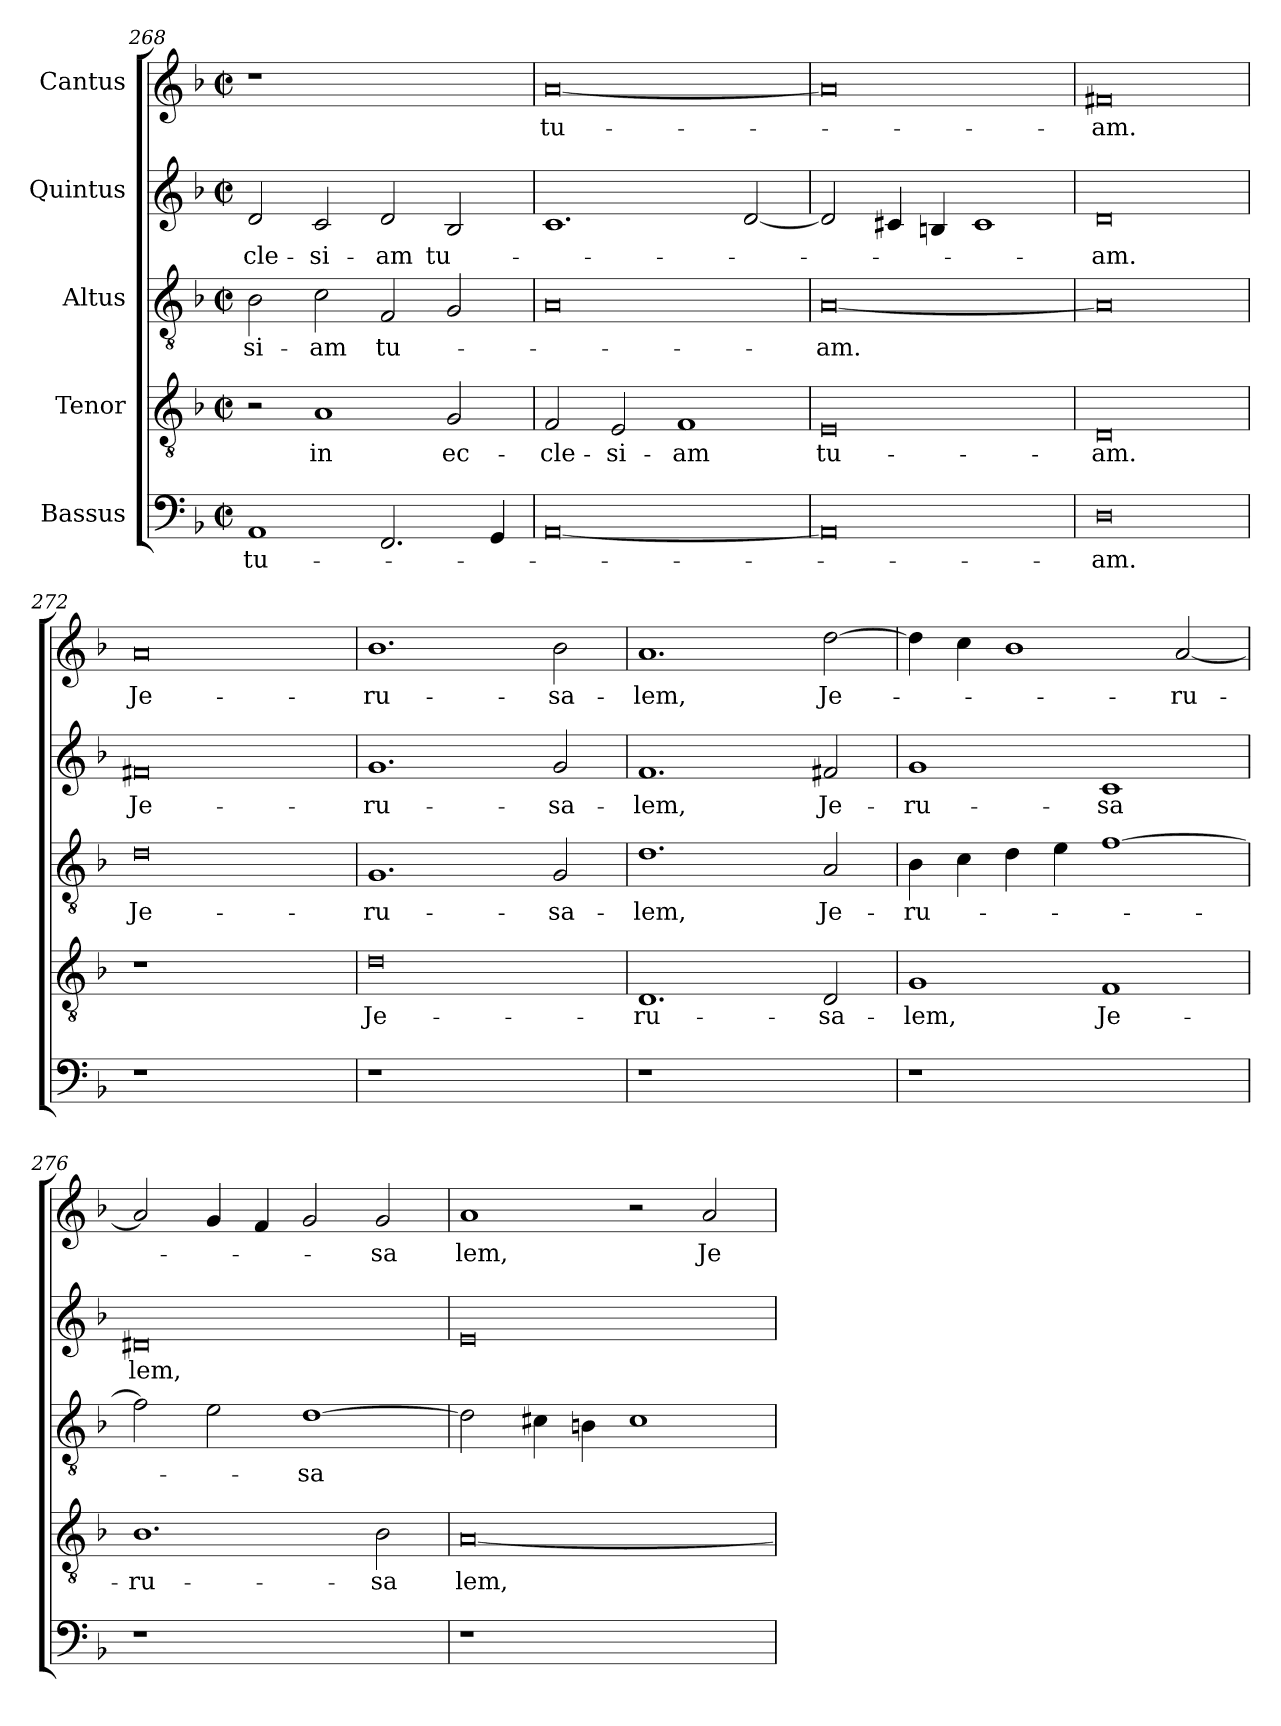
**kern	**text	**kern	**text	**kern	**text	**kern	**text	**kern	**text
*part5	*part5	*part4	*part4	*part3	*part3	*part2	*part2	*part1	*part1
*staff5	*staff5	*staff4	*staff4	*staff3	*staff3	*staff2	*staff2	*staff1	*staff1
*I"Bassus	*	*I"Tenor	*	*I"Altus	*	*I"Quintus	*	*I"Cantus	*
*clefF4	*	*clefGv2	*	*clefGv2	*	*clefG2	*	*clefG2	*
*k[b-]	*	*k[b-]	*	*k[b-]	*	*k[b-]	*	*k[b-]	*
*F:	*	*F:	*	*F:	*	*F:	*	*F:	*
*M2/2	*	*M2/2	*	*M2/2	*	*M2/2	*	*M2/2	*
*met(c|)	*	*met(c|)	*	*met(c|)	*	*met(c|)	*	*met(c|)	*
=268	=268	=268	=268	=268	=268	=268	=268	=268	=268
!	!LO:LY:b	!	!	!	!LO:LY:b	!	!LO:LY:b	!	!
1AA	tu-	2r	.	2B-\	-si-	2d/	-cle-	1r	.
!	!	!	!LO:LY:b	!	!LO:LY:b	!	!LO:LY:b	!	!
.	.	1A	in	2c\	-am	2c/	-si-	.	.
!	!	!	!	!	!LO:LY:b	!	!LO:LY:b	!	!
2.FF/	.	.	.	2F/	tu-	2d/	-am	1ryy	.
!	!	!	!LO:LY:b	!	!	!	!LO:LY:b	!	!
.	.	2G/	ec-	2G/	.	2B-/	tu-	.	.
4GG/	.	.	.	.	.	.	.	.	.
=269	=269	=269	=269	=269	=269	=269	=269	=269	=269
!	!	!	!LO:LY:b	!	!	!	!	!	!LO:LY:b
[0AA	.	2F/	-cle-	0A	.	1.c	.	[0a	tu-
!	!	!	!LO:LY:b	!	!	!	!	!	!
.	.	2E/	-si-	.	.	.	.	.	.
!	!	!	!LO:LY:b	!	!	!	!	!	!
.	.	1F	-am	.	.	.	.	.	.
.	.	.	.	.	.	[2d/	.	.	.
=270	=270	=270	=270	=270	=270	=270	=270	=270	=270
!	!	!	!LO:LY:b	!	!LO:LY:b	!	!	!	!
0AA]	.	0E	tu-	[0A	-am.	2d/]	.	0a]	.
.	.	.	.	.	.	4c#X/	.	.	.
.	.	.	.	.	.	4Bn/	.	.	.
.	.	.	.	.	.	1c#	.	.	.
=271	=271	=271	=271	=271	=271	=271	=271	=271	=271
!	!LO:LY:b	!	!LO:LY:b	!	!	!	!LO:LY:b	!	!LO:LY:b
0D	-am.	0D	-am.	0A]	.	0d	-am.	0f#X	-am.
!!LO:LB:g=z
=272	=272	=272	=272	=272	=272	=272	=272	=272	=272
!	!	!	!	!	!LO:LY:b	!	!LO:LY:b	!	!LO:LY:b
1r	.	1r	.	0d	Je-	0f#X	Je-	0a	Je-
1ryy	.	1ryy	.	.	.	.	.	.	.
=273	=273	=273	=273	=273	=273	=273	=273	=273	=273
!	!	!	!LO:LY:b	!	!LO:LY:b	!	!LO:LY:b	!	!LO:LY:b
1r	.	0d	Je-	1.G	-ru-	1.g	-ru-	1.b-	-ru-
1ryy	.	.	.	.	.	.	.	.	.
!	!	!	!	!	!LO:LY:b	!	!LO:LY:b	!	!LO:LY:b
.	.	.	.	2G/	-sa-	2g/	-sa-	2b-\	-sa-
=274	=274	=274	=274	=274	=274	=274	=274	=274	=274
!	!	!	!LO:LY:b	!	!LO:LY:b	!	!LO:LY:b	!	!LO:LY:b
1r	.	1.D	-ru-	1.d	-lem,	1.f	-lem,	1.a	-lem,
1ryy	.	.	.	.	.	.	.	.	.
!	!	!	!LO:LY:b	!	!LO:LY:b	!	!LO:LY:b	!	!LO:LY:b
.	.	2D/	-sa-	2A/	Je-	2f#X/	Je-	[2dd\	Je-
=275	=275	=275	=275	=275	=275	=275	=275	=275	=275
!	!	!	!LO:LY:b	!	!LO:LY:b	!	!LO:LY:b	!	!
1r	.	1G	-lem,	4B-\	-ru-	1g	-ru-	4dd\]	.
.	.	.	.	4c\	.	.	.	4cc\	.
.	.	.	.	4d\	.	.	.	1b-	.
.	.	.	.	4e\	.	.	.	.	.
!	!	!	!LO:LY:b	!	!	!	!LO:LY:b	!	!
1ryy	.	1F	Je-	[1f	.	1c	-sa	.	.
!	!	!	!	!	!	!	!	!	!LO:LY:b
.	.	.	.	.	.	.	.	[2a/	-ru-
=276	=276	=276	=276	=276	=276	=276	=276	=276	=276
!	!	!	!LO:LY:b	!	!	!	!LO:LY:b	!	!
1r	.	1.B-	-ru-	2f\]	.	0d#X	lem,	2a/]	.
.	.	.	.	2e\	.	.	.	4g/	.
.	.	.	.	.	.	.	.	4f/	.
!	!	!	!	!	!LO:LY:b	!	!	!	!
1ryy	.	.	.	[1d	-sa	.	.	2g/	.
!	!	!	!LO:LY:b	!	!	!	!	!	!LO:LY:b
.	.	2B-\	-sa	.	.	.	.	2g/	-sa
=277	=277	=277	=277	=277	=277	=277	=277	=277	=277
!	!	!	!LO:LY:b	!	!	!	!	!	!LO:LY:b
1r	.	[0A	lem,	2d\]	.	0e	.	1a	lem,
.	.	.	.	4c#X\	.	.	.	.	.
.	.	.	.	4Bn\	.	.	.	.	.
1ryy	.	.	.	1c#	.	.	.	2r	.
!	!	!	!	!	!	!	!	!	!LO:LY:b
.	.	.	.	.	.	.	.	2a/	Je-
=	=	=	=	=	=	=	=	=	=
*-	*-	*-	*-	*-	*-	*-	*-	*-	*-
